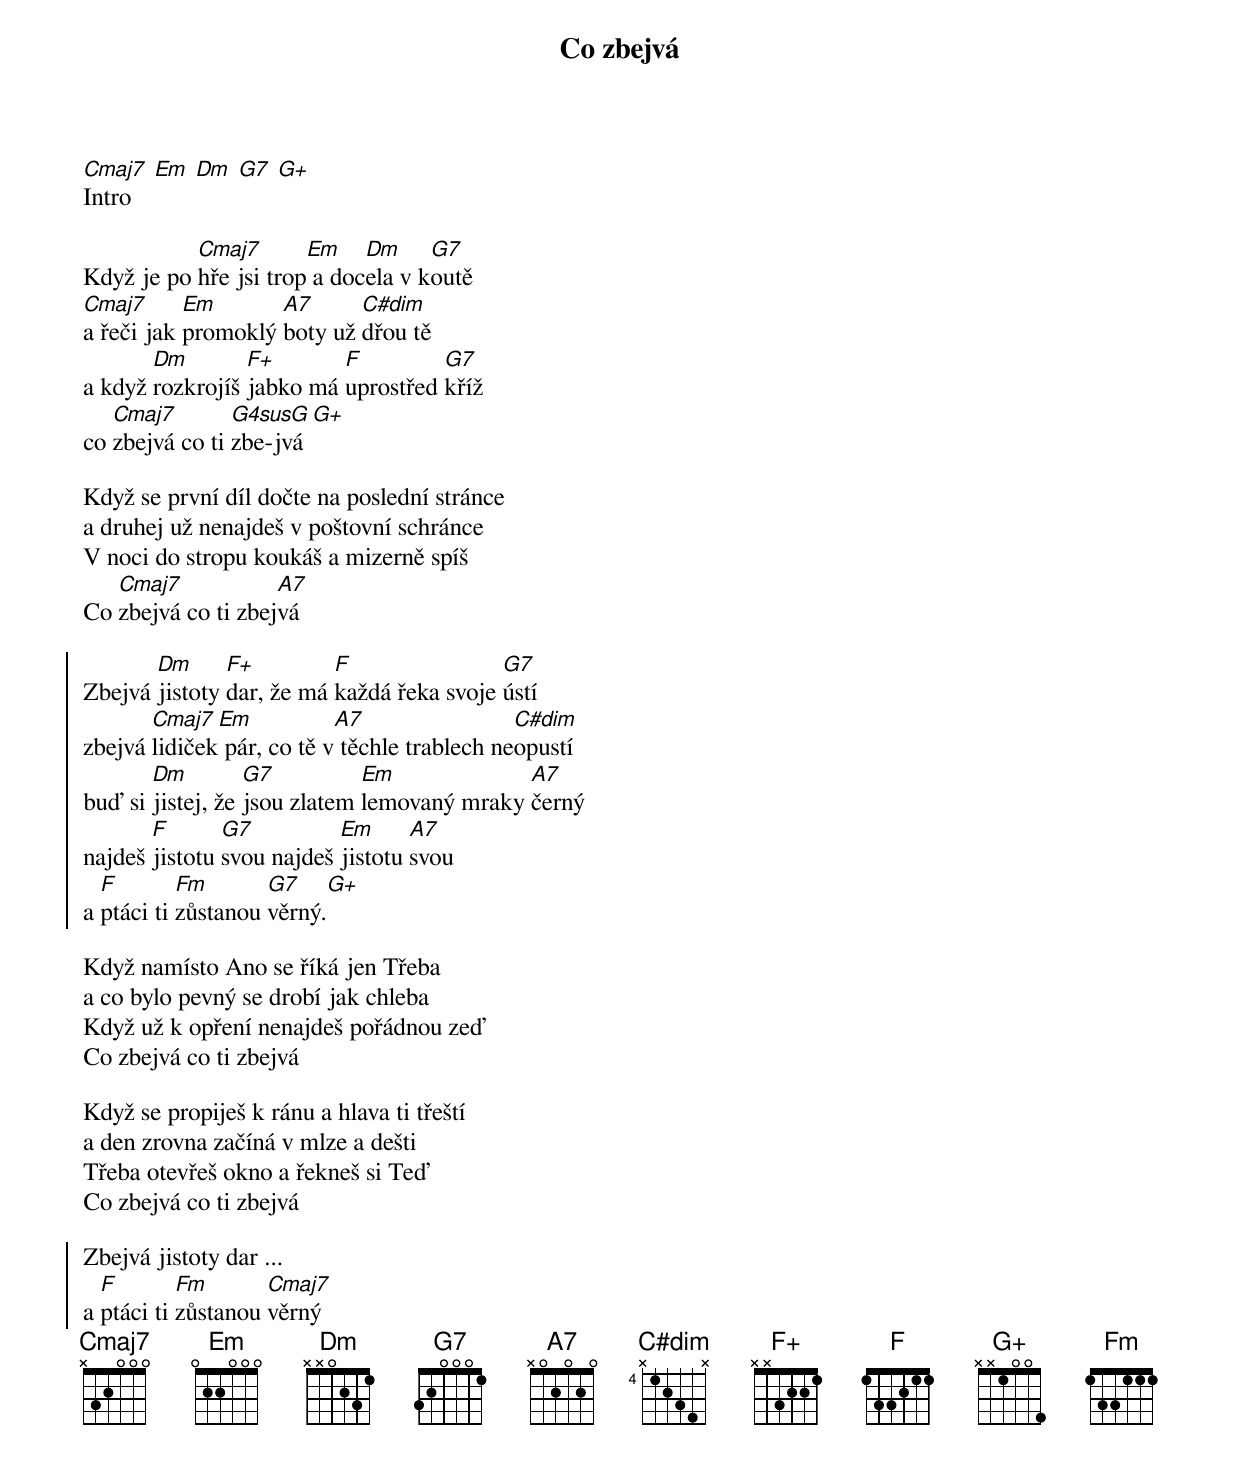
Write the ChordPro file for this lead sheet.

{title: Co zbejvá}
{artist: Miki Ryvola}

[Cmaj7  Em  Dm  G7  G+]Intro

Když je po [Cmaj7]hře jsi trop[Em] a doc[Dm]ela v k[G7]outě
[Cmaj7]a řeči jak [Em]promoklý [A7]boty už [C#dim]dřou tě
a když [Dm]rozkrojíš [F+]jabko má [F]uprostřed [G7]kříž
co [Cmaj7]zbejvá co ti [G4susG]zbe-jvá[G+]

Když se první díl dočte na poslední stránce
a druhej už nenajdeš v poštovní schránce
V noci do stropu koukáš a mizerně spíš
Co [Cmaj7]zbejvá co ti zbej[A7]vá

{start_of_chorus}
Zbejvá [Dm]jistoty [F+]dar, že má [F]každá řeka svoje [G7]ústí
zbejvá [Cmaj7]lidiček[Em] pár, co tě v[A7] těchle trablech ne[C#dim]opustí
buď si [Dm]jistej, že [G7]jsou zlatem [Em]lemovaný mraky [A7]černý
najdeš [F]jistotu [G7]svou najdeš [Em]jistotu [A7]svou
a [F]ptáci ti [Fm]zůstanou [G7]věrný.[G+]
{end_of_chorus}

Když namísto Ano se říká jen Třeba
a co bylo pevný se drobí jak chleba
Když už k opření nenajdeš pořádnou zeď
Co zbejvá co ti zbejvá

Když se propiješ k ránu a hlava ti třeští
a den zrovna začíná v mlze a dešti
Třeba otevřeš okno a řekneš si Teď
Co zbejvá co ti zbejvá

{start_of_chorus}
Zbejvá jistoty dar ...
a [F]ptáci ti [Fm]zůstanou [Cmaj7]věrný
{end_of_chorus}
